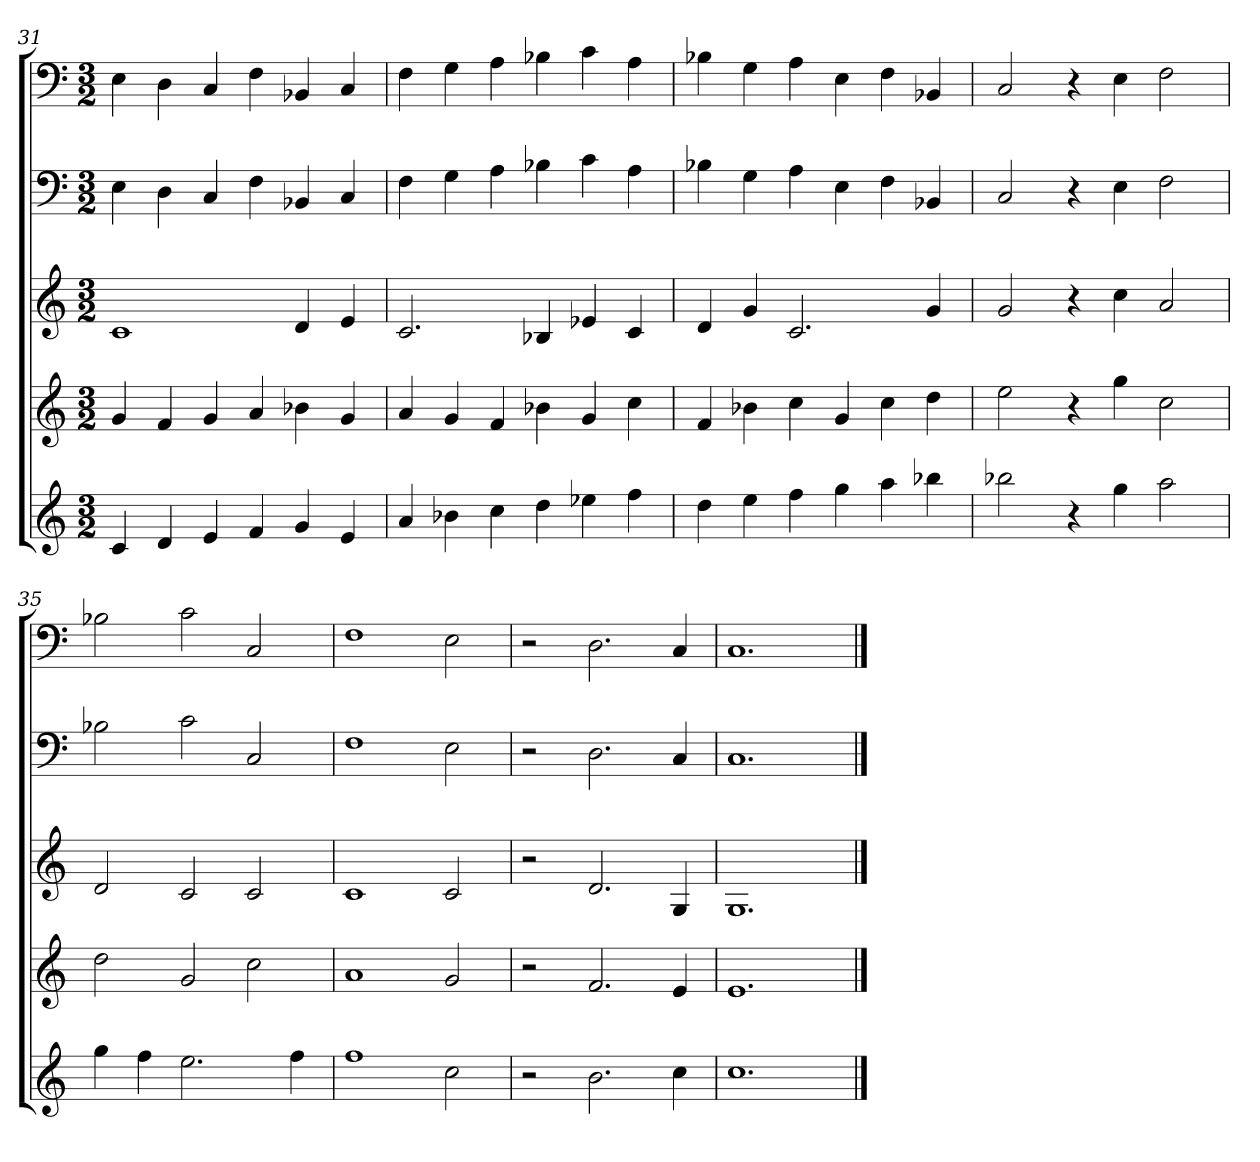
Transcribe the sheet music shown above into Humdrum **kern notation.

**kern	**kern	**kern	**kern	**kern
*part5	*part4	*part3	*part2	*part1
*staff5	*staff4	*staff3	*staff2	*staff1
*k[]	*k[]	*k[]	*k[]	*k[]
*C:	*C:	*C:	*C:	*C:
*M3/2	*M3/2	*M3/2	*M3/2	*M3/2
=31	=31	=31	=31	=31
4c	4g	1c	4E	4E
4d	4f	.	4D	4D
4e	4g	.	4C	4C
4f	4a	.	4F	4F
4g	4b-X	4d	4BB-X	4BB-X
4e	4g	4e	4C	4C
=32	=32	=32	=32	=32
4a	4a	2.c	4F	4F
4b-X	4g	.	4G	4G
4cc	4f	.	4A	4A
4dd	4b-X	4B-X	4B-X	4B-X
4ee-X	4g	4e-X	4c	4c
4ff	4cc	4c	4A	4A
=33	=33	=33	=33	=33
4dd	4f	4d	4B-X	4B-X
4ee	4b-X	4g	4G	4G
4ff	4cc	2.c	4A	4A
4gg	4g	.	4E	4E
4aa	4cc	.	4F	4F
4bb-X	4dd	4g	4BB-X	4BB-X
=34	=34	=34	=34	=34
2bb-X	2ee	2g	2C	2C
4r	4r	4r	4r	4r
4gg	4gg	4cc	4E	4E
2aa	2cc	2a	2F	2F
=35	=35	=35	=35	=35
4gg	2dd	2d	2B-X	2B-X
4ff	.	.	.	.
2.ee	2g	2c	2c	2c
.	2cc	2c	2C	2C
4ff	.	.	.	.
=36	=36	=36	=36	=36
1ff	1a	1c	1F	1F
2cc	2g	2c	2E	2E
=37	=37	=37	=37	=37
2r	2r	2r	2r	2r
2.b	2.f	2.d	2.D	2.D
4cc	4e	4G	4C	4C
=38	=38	=38	=38	=38
1.cc	1.e	1.G	1.C	1.C
==	==	==	==	==
*-	*-	*-	*-	*-
